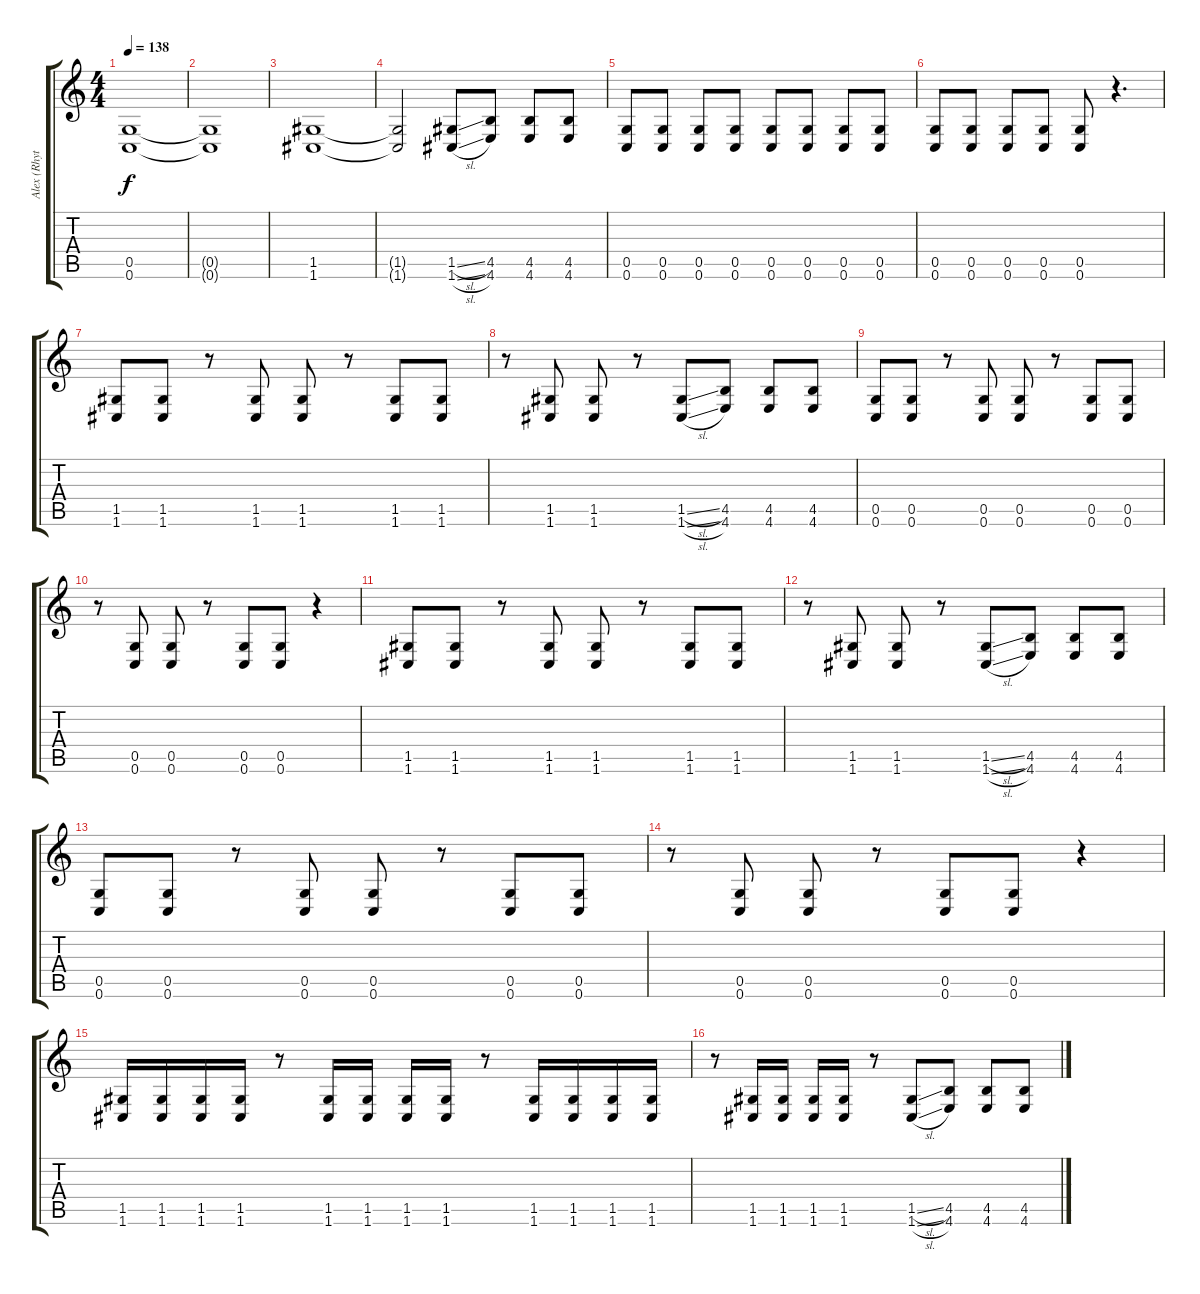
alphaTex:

\track ("Alex (Rhythm Guitar)" "Alex (Rhyt") {instrument distortionguitar}
\staff {score tabs}
\tuning (D4 A3 F3 C3 G2 C2) {hide}
\ts (4 4)
\tempo 138
\clef g2
\ks c
(0.5 0.6).1{dy f} |
(0.5{t} 0.6{t}).1 |
(1.5 1.6).1 |
(1.5{t} 1.6{t}).2 (1.5{sl} 1.6{sl}).8 (4.5 4.6).8 (4.5 4.6).8 (4.5 4.6).8 |
(0.5 0.6).8 (0.5 0.6).8 (0.5 0.6).8 (0.5 0.6).8 (0.5 0.6).8 (0.5 0.6).8 (0.5 0.6).8 (0.5 0.6).8 |
(0.5 0.6).8 (0.5 0.6).8 (0.5 0.6).8 (0.5 0.6).8 (0.5 0.6).8 r.4{d} |
(1.5 1.6).8 (1.5 1.6).8 r.8 (1.5 1.6).8 (1.5 1.6).8 r.8 (1.5 1.6).8 (1.5 1.6).8 |
r.8 (1.5 1.6).8 (1.5 1.6).8 r.8 (1.5{sl} 1.6{sl}).8 (4.5 4.6).8 (4.5 4.6).8 (4.5 4.6).8 |
(0.5 0.6).8 (0.5 0.6).8 r.8 (0.5 0.6).8 (0.5 0.6).8 r.8 (0.5 0.6).8 (0.5 0.6).8 |
r.8 (0.5 0.6).8 (0.5 0.6).8 r.8 (0.5 0.6).8 (0.5 0.6).8 r.4 |
(1.5 1.6).8 (1.5 1.6).8 r.8 (1.5 1.6).8 (1.5 1.6).8 r.8 (1.5 1.6).8 (1.5 1.6).8 |
r.8 (1.5 1.6).8 (1.5 1.6).8 r.8 (1.5{sl} 1.6{sl}).8 (4.5 4.6).8 (4.5 4.6).8 (4.5 4.6).8 |
(0.5 0.6).8 (0.5 0.6).8 r.8 (0.5 0.6).8 (0.5 0.6).8 r.8 (0.5 0.6).8 (0.5 0.6).8 |
r.8 (0.5 0.6).8 (0.5 0.6).8 r.8 (0.5 0.6).8 (0.5 0.6).8 r.4 |
(1.5 1.6).16 (1.5 1.6).16 (1.5 1.6).16 (1.5 1.6).16 r.8 (1.5 1.6).16 (1.5 1.6).16 (1.5 1.6).16 (1.5 1.6).16 r.8 (1.5 1.6).16 (1.5 1.6).16 (1.5 1.6).16 (1.5 1.6).16 |
r.8 (1.5 1.6).16 (1.5 1.6).16 (1.5 1.6).16 (1.5 1.6).16 r.8 (1.5{sl} 1.6{sl}).8 (4.5 4.6).8 (4.5 4.6).8 (4.5 4.6).8
